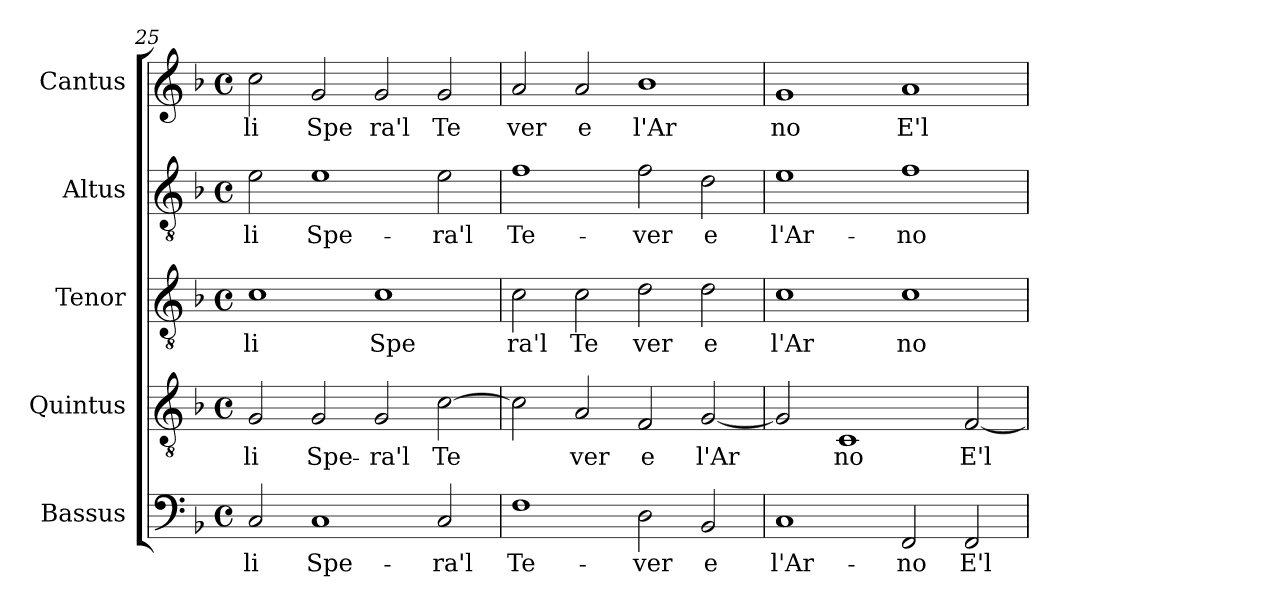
**kern	**text	**kern	**text	**kern	**text	**kern	**text	**kern	**text
*part5	*part5	*part4	*part4	*part3	*part3	*part2	*part2	*part1	*part1
*staff5	*staff5	*staff4	*staff4	*staff3	*staff3	*staff2	*staff2	*staff1	*staff1
*I"Bassus	*	*I"Quintus	*	*I"Tenor	*	*I"Altus	*	*I"Cantus	*
*clefF4	*	*clefGv2	*	*clefGv2	*	*clefGv2	*	*clefG2	*
*k[b-]	*	*k[b-]	*	*k[b-]	*	*k[b-]	*	*k[b-]	*
*F:	*	*F:	*	*F:	*	*F:	*	*F:	*
*M4/4	*	*M4/4	*	*M4/4	*	*M4/4	*	*M4/4	*
*met(c)	*	*met(c)	*	*met(c)	*	*met(c)	*	*met(c)	*
=25	=25	=25	=25	=25	=25	=25	=25	=25	=25
!	!LO:LY:b:cj	!	!LO:LY:b:cj	!	!LO:LY:b:cj	!	!LO:LY:b:cj	!	!LO:LY:b:cj
2C/	-li	2G/	-li	1c	li	2e\	-li	2cc\	li
!	!LO:LY:b:cj	!	!LO:LY:b:cj	!	!	!	!LO:LY:b:cj	!	!LO:LY:b:cj
1C	Spe-	2G/	Spe-	.	.	1e	Spe-	2g/	Spe
!	!	!	!LO:LY:b:cj	!	!LO:LY:b:cj	!	!	!	!LO:LY:b:cj
.	.	2G/	-ra'l	1c	Spe	.	.	2g/	ra'l
!	!LO:LY:b:cj	!	!LO:LY:b:cj	!	!	!	!LO:LY:b:cj	!	!LO:LY:b:cj
2C/	-ra'l	[>2c\	Te-	.	.	2e\	-ra'l	2g/	Te
=26	=26	=26	=26	=26	=26	=26	=26	=26	=26
!	!LO:LY:b:cj	!	!LO:LY:b:cj	!	!LO:LY:b:cj	!	!LO:LY:b:cj	!	!LO:LY:b:cj
1F	Te-	2c\]	--	2c\	ra'l	1f	Te-	2a/	ver
!	!	!	!LO:LY:b:cj	!	!LO:LY:b:cj	!	!	!	!LO:LY:b:cj
.	.	2A/	-ver	2c\	Te	.	.	2a/	e
!	!LO:LY:b:cj	!	!LO:LY:b:cj	!	!LO:LY:b:cj	!	!LO:LY:b:cj	!	!LO:LY:b:cj
2D\	-ver	2F/	e	2d\	ver	2f\	-ver	1b-	l'Ar
!	!LO:LY:b:cj	!	!LO:LY:b:cj	!	!LO:LY:b:cj	!	!LO:LY:b:cj	!	!
2BB-/	e	[<2G/	l'Ar-	2d\	e	2d\	e	.	.
=27	=27	=27	=27	=27	=27	=27	=27	=27	=27
!	!LO:LY:b:cj	!	!LO:LY:b:cj	!	!LO:LY:b:cj	!	!LO:LY:b:cj	!	!LO:LY:b:cj
1C	l'Ar-	2G/]	--	1c	l'Ar	1e	l'Ar-	1g	no
!	!	!	!LO:LY:b:cj	!	!	!	!	!	!
.	.	1C	-no	.	.	.	.	.	.
!	!LO:LY:b:cj	!	!	!	!LO:LY:b:cj	!	!LO:LY:b:cj	!	!LO:LY:b:cj
2FF/	-no	.	.	1c	no	1f	-no	1a	E'l
!	!LO:LY:b:cj	!	!LO:LY:b:cj	!	!	!	!	!	!
2FF/	E'l	[<2F/	E'l	.	.	.	.	.	.
=	=	=	=	=	=	=	=	=	=
*-	*-	*-	*-	*-	*-	*-	*-	*-	*-
